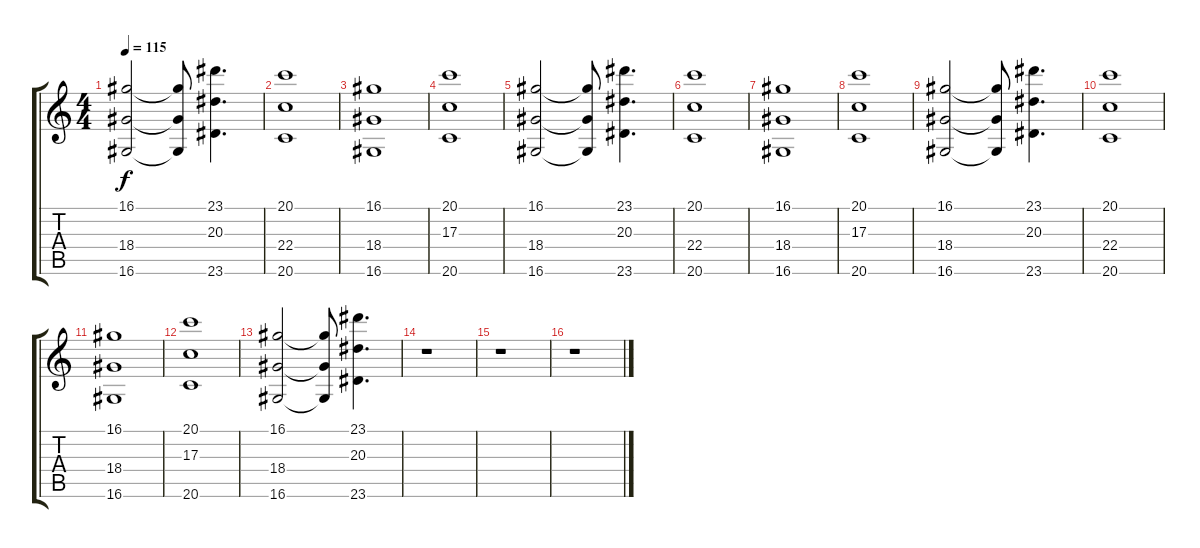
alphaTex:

\track "" {instrument pad2warm}
\staff {score tabs}
\tuning (E4 B3 G3 D3 A2 E2) {hide}
\ts (4 4)
\tempo 115
\clef g2
\ks c
(16.1 18.4 16.6).2{dy f} (16.1{t} 18.4{t} 16.6{t}).8 (23.1 20.3 23.6).4{d} |
(20.1 22.4 20.6).1 |
(16.1 18.4 16.6).1 |
(20.1 17.3 20.6).1 |
(16.1 18.4 16.6).2 (16.1{t} 18.4{t} 16.6{t}).8 (23.1 20.3 23.6).4{d} |
(20.1 22.4 20.6).1 |
(16.1 18.4 16.6).1 |
(20.1 17.3 20.6).1 |
(16.1 18.4 16.6).2 (16.1{t} 18.4{t} 16.6{t}).8 (23.1 20.3 23.6).4{d} |
(20.1 22.4 20.6).1 |
(16.1 18.4 16.6).1 |
(20.1 17.3 20.6).1 |
(16.1 18.4 16.6).2 (16.1{t} 18.4{t} 16.6{t}).8 (23.1 20.3 23.6).4{d} |
r.1 |
r.1 |
r.1
